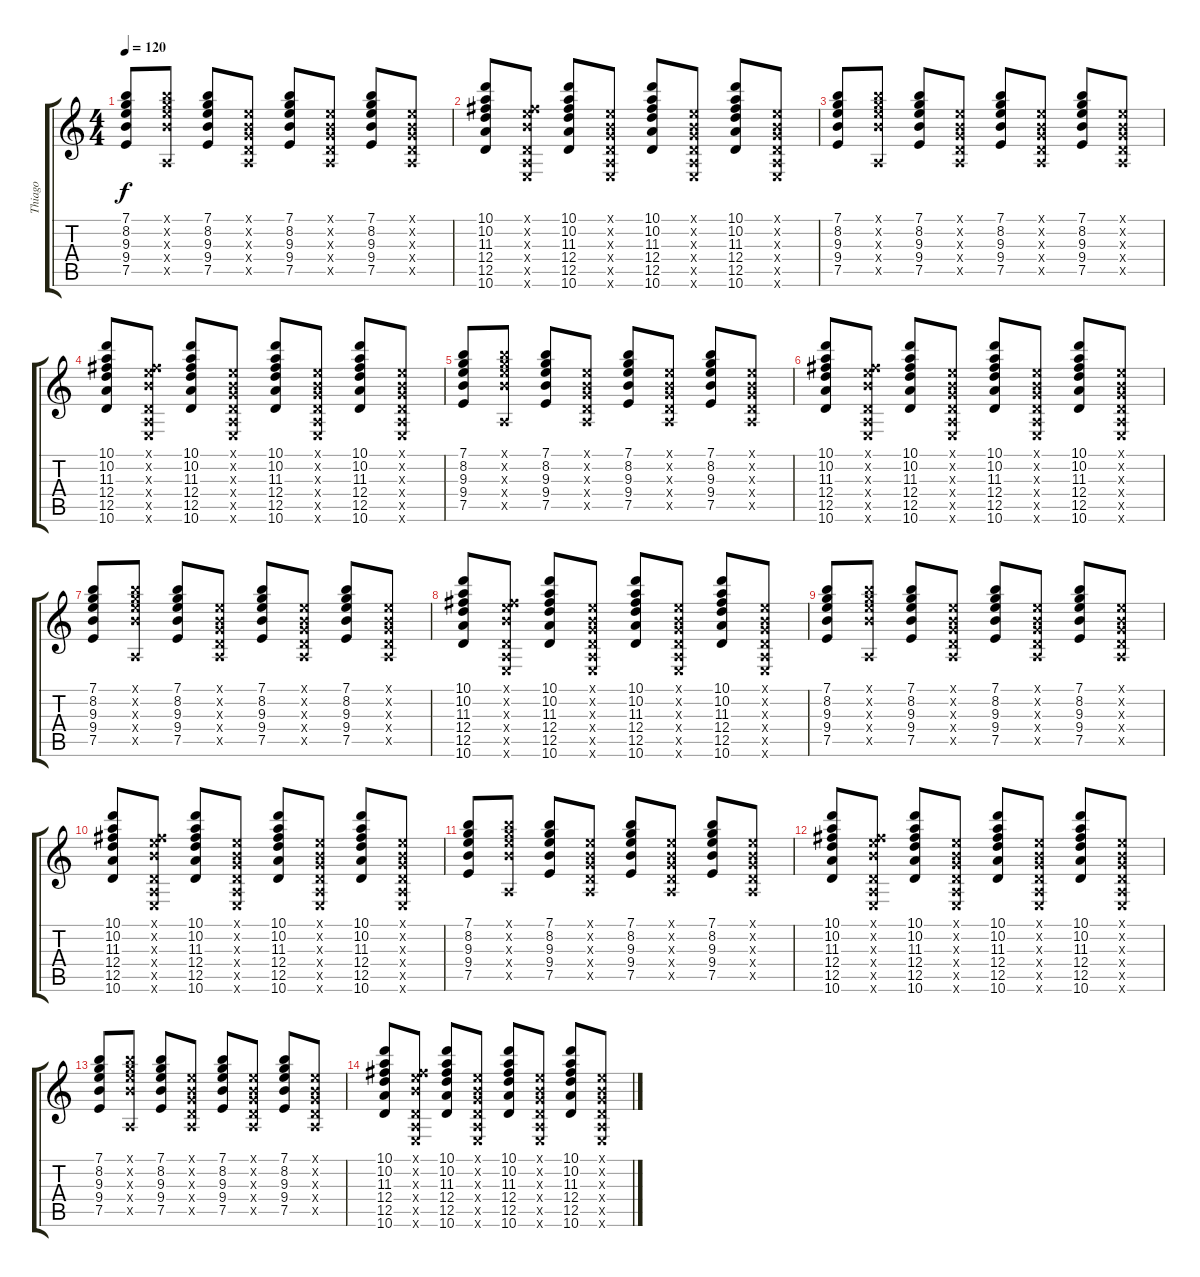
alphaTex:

\track ("Thiago" "Thiago") {instrument electricguitarclean}
\staff {score tabs}
\tuning (E4 B3 G3 D3 A2 E2) {hide}
\ts (4 4)
\tempo 120
\clef g2
\ks c
(7.1 8.2 9.3 9.4 7.5).8{dy f} (7.1{x} 8.2{x} 9.3{x} 9.4{x} 0.5{x}).8 (7.1 8.2 9.3 9.4 7.5).8 (0.1{x} 0.2{x} 0.3{x} 0.4{x} 0.5{x}).8 (7.1 8.2 9.3 9.4 7.5).8 (0.1{x} 0.2{x} 0.3{x} 0.4{x} 0.5{x}).8 (7.1 8.2 9.3 9.4 7.5).8 (0.1{x} 0.2{x} 0.3{x} 0.4{x} 0.5{x}).8 |
(10.1 10.2 11.3 12.4 12.5 10.6).8 (0.1{x} 0.2{x} 11.3{x} 0.4{x} 0.5{x} 0.6{x}).8 (10.1 10.2 11.3 12.4 12.5 10.6).8 (0.1{x} 0.2{x} 0.3{x} 0.4{x} 0.5{x} 0.6{x}).8 (10.1 10.2 11.3 12.4 12.5 10.6).8 (0.1{x} 0.2{x} 0.3{x} 0.4{x} 0.5{x} 0.6{x}).8 (10.1 10.2 11.3 12.4 12.5 10.6).8 (0.1{x} 0.2{x} 0.3{x} 0.4{x} 0.5{x} 0.6{x}).8 |
(7.1 8.2 9.3 9.4 7.5).8 (7.1{x} 8.2{x} 9.3{x} 9.4{x} 0.5{x}).8 (7.1 8.2 9.3 9.4 7.5).8 (0.1{x} 0.2{x} 0.3{x} 0.4{x} 0.5{x}).8 (7.1 8.2 9.3 9.4 7.5).8 (0.1{x} 0.2{x} 0.3{x} 0.4{x} 0.5{x}).8 (7.1 8.2 9.3 9.4 7.5).8 (0.1{x} 0.2{x} 0.3{x} 0.4{x} 0.5{x}).8 |
(10.1 10.2 11.3 12.4 12.5 10.6).8 (0.1{x} 0.2{x} 11.3{x} 0.4{x} 0.5{x} 0.6{x}).8 (10.1 10.2 11.3 12.4 12.5 10.6).8 (0.1{x} 0.2{x} 0.3{x} 0.4{x} 0.5{x} 0.6{x}).8 (10.1 10.2 11.3 12.4 12.5 10.6).8 (0.1{x} 0.2{x} 0.3{x} 0.4{x} 0.5{x} 0.6{x}).8 (10.1 10.2 11.3 12.4 12.5 10.6).8 (0.1{x} 0.2{x} 0.3{x} 0.4{x} 0.5{x} 0.6{x}).8 |
(7.1 8.2 9.3 9.4 7.5).8 (7.1{x} 8.2{x} 9.3{x} 9.4{x} 0.5{x}).8 (7.1 8.2 9.3 9.4 7.5).8 (0.1{x} 0.2{x} 0.3{x} 0.4{x} 0.5{x}).8 (7.1 8.2 9.3 9.4 7.5).8 (0.1{x} 0.2{x} 0.3{x} 0.4{x} 0.5{x}).8 (7.1 8.2 9.3 9.4 7.5).8 (0.1{x} 0.2{x} 0.3{x} 0.4{x} 0.5{x}).8 |
(10.1 10.2 11.3 12.4 12.5 10.6).8 (0.1{x} 0.2{x} 11.3{x} 0.4{x} 0.5{x} 0.6{x}).8 (10.1 10.2 11.3 12.4 12.5 10.6).8 (0.1{x} 0.2{x} 0.3{x} 0.4{x} 0.5{x} 0.6{x}).8 (10.1 10.2 11.3 12.4 12.5 10.6).8 (0.1{x} 0.2{x} 0.3{x} 0.4{x} 0.5{x} 0.6{x}).8 (10.1 10.2 11.3 12.4 12.5 10.6).8 (0.1{x} 0.2{x} 0.3{x} 0.4{x} 0.5{x} 0.6{x}).8 |
(7.1 8.2 9.3 9.4 7.5).8 (7.1{x} 8.2{x} 9.3{x} 9.4{x} 0.5{x}).8 (7.1 8.2 9.3 9.4 7.5).8 (0.1{x} 0.2{x} 0.3{x} 0.4{x} 0.5{x}).8 (7.1 8.2 9.3 9.4 7.5).8 (0.1{x} 0.2{x} 0.3{x} 0.4{x} 0.5{x}).8 (7.1 8.2 9.3 9.4 7.5).8 (0.1{x} 0.2{x} 0.3{x} 0.4{x} 0.5{x}).8 |
(10.1 10.2 11.3 12.4 12.5 10.6).8 (0.1{x} 0.2{x} 11.3{x} 0.4{x} 0.5{x} 0.6{x}).8 (10.1 10.2 11.3 12.4 12.5 10.6).8 (0.1{x} 0.2{x} 0.3{x} 0.4{x} 0.5{x} 0.6{x}).8 (10.1 10.2 11.3 12.4 12.5 10.6).8 (0.1{x} 0.2{x} 0.3{x} 0.4{x} 0.5{x} 0.6{x}).8 (10.1 10.2 11.3 12.4 12.5 10.6).8 (0.1{x} 0.2{x} 0.3{x} 0.4{x} 0.5{x} 0.6{x}).8 |
(7.1 8.2 9.3 9.4 7.5).8 (7.1{x} 8.2{x} 9.3{x} 9.4{x} 0.5{x}).8 (7.1 8.2 9.3 9.4 7.5).8 (0.1{x} 0.2{x} 0.3{x} 0.4{x} 0.5{x}).8 (7.1 8.2 9.3 9.4 7.5).8 (0.1{x} 0.2{x} 0.3{x} 0.4{x} 0.5{x}).8 (7.1 8.2 9.3 9.4 7.5).8 (0.1{x} 0.2{x} 0.3{x} 0.4{x} 0.5{x}).8 |
(10.1 10.2 11.3 12.4 12.5 10.6).8 (0.1{x} 0.2{x} 11.3{x} 0.4{x} 0.5{x} 0.6{x}).8 (10.1 10.2 11.3 12.4 12.5 10.6).8 (0.1{x} 0.2{x} 0.3{x} 0.4{x} 0.5{x} 0.6{x}).8 (10.1 10.2 11.3 12.4 12.5 10.6).8 (0.1{x} 0.2{x} 0.3{x} 0.4{x} 0.5{x} 0.6{x}).8 (10.1 10.2 11.3 12.4 12.5 10.6).8 (0.1{x} 0.2{x} 0.3{x} 0.4{x} 0.5{x} 0.6{x}).8 |
(7.1 8.2 9.3 9.4 7.5).8 (7.1{x} 8.2{x} 9.3{x} 9.4{x} 0.5{x}).8 (7.1 8.2 9.3 9.4 7.5).8 (0.1{x} 0.2{x} 0.3{x} 0.4{x} 0.5{x}).8 (7.1 8.2 9.3 9.4 7.5).8 (0.1{x} 0.2{x} 0.3{x} 0.4{x} 0.5{x}).8 (7.1 8.2 9.3 9.4 7.5).8 (0.1{x} 0.2{x} 0.3{x} 0.4{x} 0.5{x}).8 |
(10.1 10.2 11.3 12.4 12.5 10.6).8 (0.1{x} 0.2{x} 11.3{x} 0.4{x} 0.5{x} 0.6{x}).8 (10.1 10.2 11.3 12.4 12.5 10.6).8 (0.1{x} 0.2{x} 0.3{x} 0.4{x} 0.5{x} 0.6{x}).8 (10.1 10.2 11.3 12.4 12.5 10.6).8 (0.1{x} 0.2{x} 0.3{x} 0.4{x} 0.5{x} 0.6{x}).8 (10.1 10.2 11.3 12.4 12.5 10.6).8 (0.1{x} 0.2{x} 0.3{x} 0.4{x} 0.5{x} 0.6{x}).8 |
(7.1 8.2 9.3 9.4 7.5).8 (7.1{x} 8.2{x} 9.3{x} 9.4{x} 0.5{x}).8 (7.1 8.2 9.3 9.4 7.5).8 (0.1{x} 0.2{x} 0.3{x} 0.4{x} 0.5{x}).8 (7.1 8.2 9.3 9.4 7.5).8 (0.1{x} 0.2{x} 0.3{x} 0.4{x} 0.5{x}).8 (7.1 8.2 9.3 9.4 7.5).8 (0.1{x} 0.2{x} 0.3{x} 0.4{x} 0.5{x}).8 |
(10.1 10.2 11.3 12.4 12.5 10.6).8 (0.1{x} 0.2{x} 11.3{x} 0.4{x} 0.5{x} 0.6{x}).8 (10.1 10.2 11.3 12.4 12.5 10.6).8 (0.1{x} 0.2{x} 0.3{x} 0.4{x} 0.5{x} 0.6{x}).8 (10.1 10.2 11.3 12.4 12.5 10.6).8 (0.1{x} 0.2{x} 0.3{x} 0.4{x} 0.5{x} 0.6{x}).8 (10.1 10.2 11.3 12.4 12.5 10.6).8 (0.1{x} 0.2{x} 0.3{x} 0.4{x} 0.5{x} 0.6{x}).8
